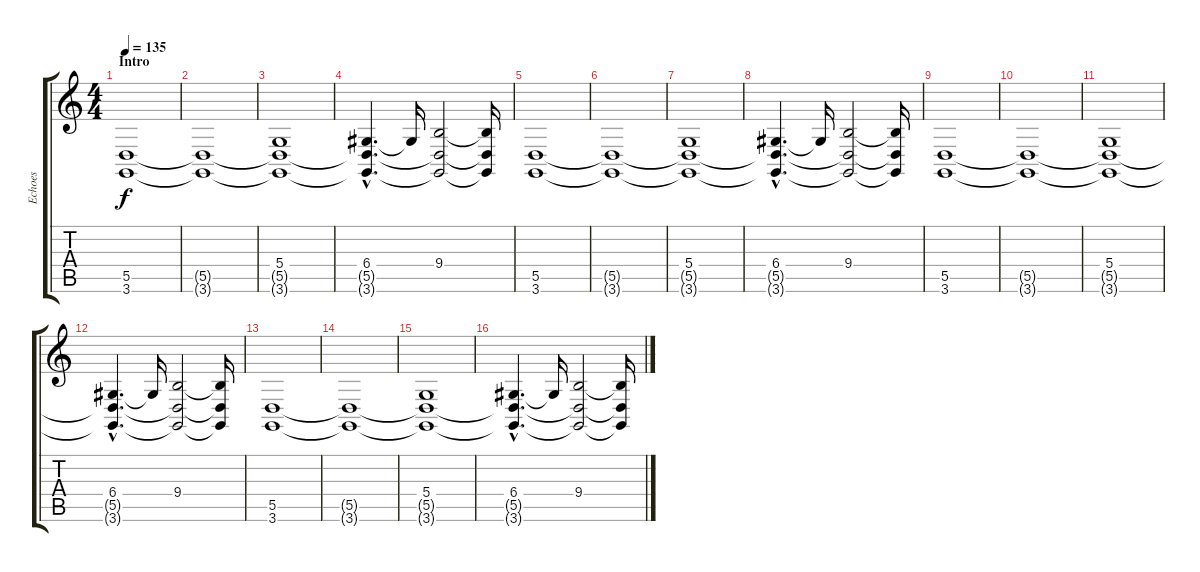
\track ("Echoes" "Echoes") {instrument fx6goblins}
\staff {score tabs}
\tuning (E4 B3 G3 D3 A2 E2) {hide}
\ts (4 4)
\section ("" "Intro")
\tempo 135
\clef g2
\ks c
(5.5 3.6).1{dy f instrument fx6goblins} |
(5.5{t} 3.6{t}).1 |
(5.4 5.5{t} 3.6{t}).1 |
(6.4{hac} 5.5{hac t} 3.6{hac t}).4{d} 6.4{t}.16 (9.4 5.5{t} 3.6{t}).2 (9.4{t} 5.5{t} 3.6{t}).16 |
(5.5 3.6).1 |
(5.5{t} 3.6{t}).1 |
(5.4 5.5{t} 3.6{t}).1 |
(6.4{hac} 5.5{hac t} 3.6{hac t}).4{d} 6.4{t}.16 (9.4 5.5{t} 3.6{t}).2 (9.4{t} 5.5{t} 3.6{t}).16 |
(5.5 3.6).1 |
(5.5{t} 3.6{t}).1 |
(5.4 5.5{t} 3.6{t}).1 |
(6.4{hac} 5.5{hac t} 3.6{hac t}).4{d} 6.4{t}.16 (9.4 5.5{t} 3.6{t}).2 (9.4{t} 5.5{t} 3.6{t}).16 |
(5.5 3.6).1 |
(5.5{t} 3.6{t}).1 |
(5.4 5.5{t} 3.6{t}).1 |
(6.4{hac} 5.5{hac t} 3.6{hac t}).4{d} 6.4{t}.16 (9.4 5.5{t} 3.6{t}).2 (9.4{t} 5.5{t} 3.6{t}).16
